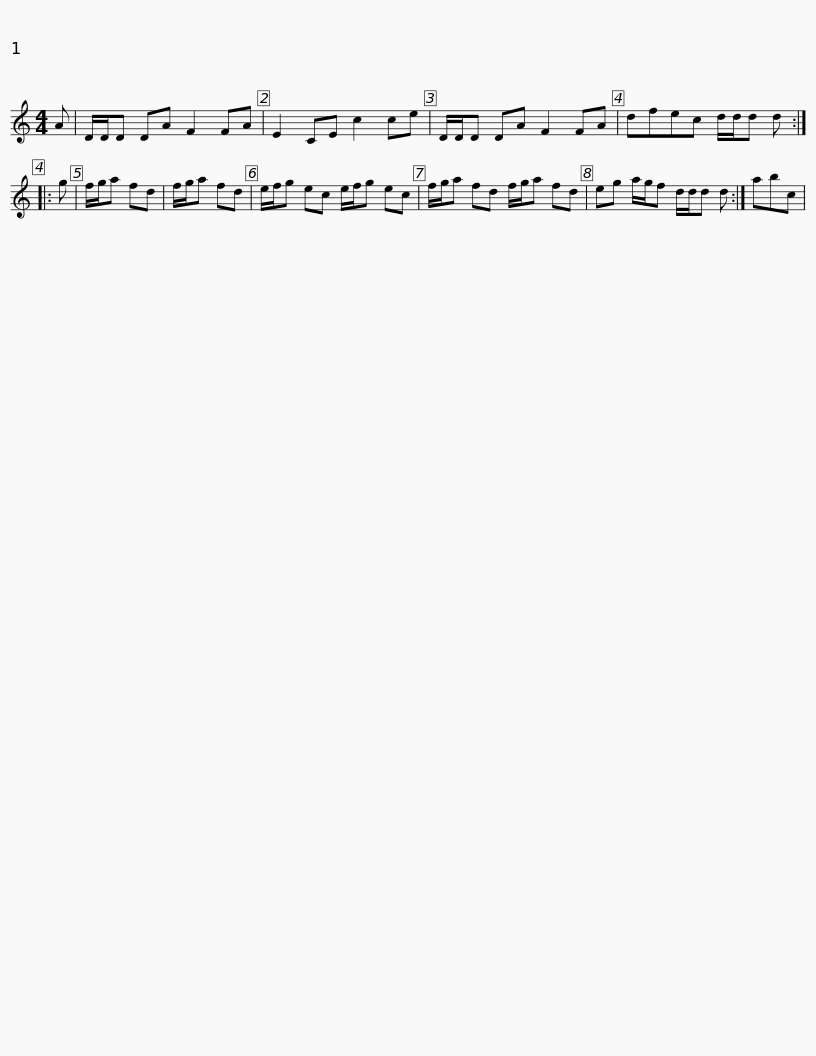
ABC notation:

X:1
L:1/8
M:4/4
I:linebreak $
K:C
V:1 treble
V:1
 A | D/D/D DA F2 FA | E2 CE c2 ce | D/D/D DA F2 FA | dfec d/d/d d :: %5
 g | f/g/a fd | f/g/a fd |$ e/f/g ec e/f/g ec | f/g/a fd f/g/a fd | %10
 eg a/g/f d/d/d d :| abc | %12
